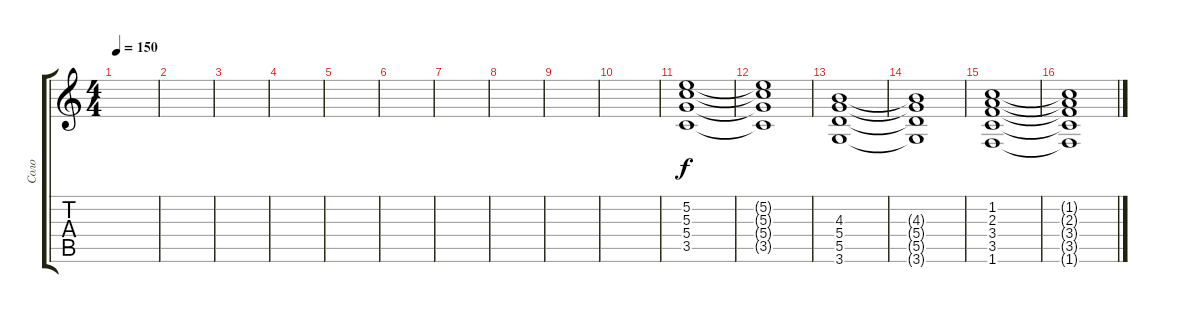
\track ("Соло" "Соло") {instrument distortionguitar}
\staff {score tabs}
\tuning (E4 B3 G3 D3 A2 E2) {hide}
\ts (4 4)
\tempo 150
\clef g2
\ks c
|
|
|
|
|
|
|
|
|
|
(5.2 5.3 5.4 3.5).1 |
(5.2{t} 5.3{t} 5.4{t} 3.5{t}).1 |
(4.3 5.4 5.5 3.6).1 |
(4.3{t} 5.4{t} 5.5{t} 3.6{t}).1 |
(1.2 2.3 3.4 3.5 1.6).1 |
(1.2{t} 2.3{t} 3.4{t} 3.5{t} 1.6{t}).1
